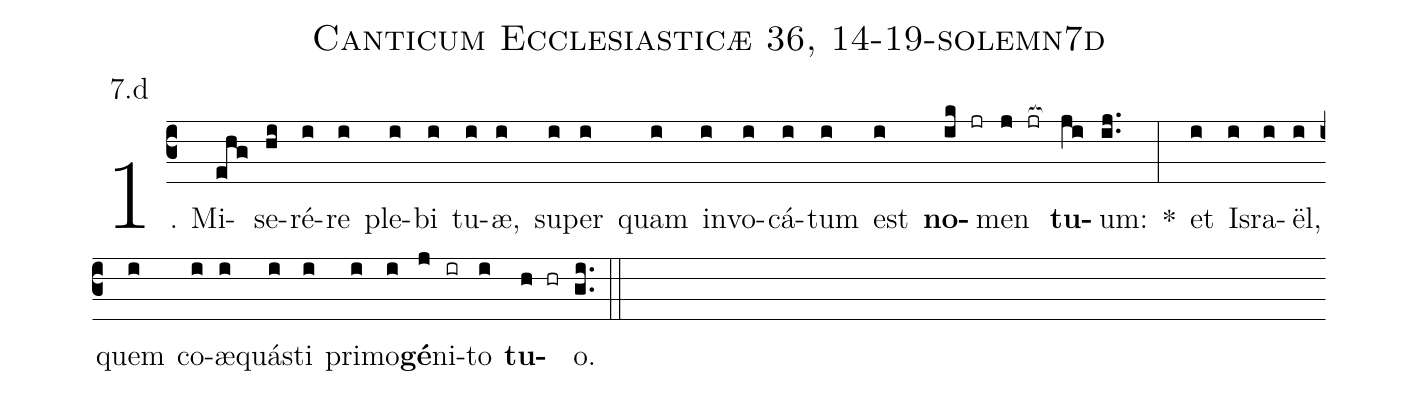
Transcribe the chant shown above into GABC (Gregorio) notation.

name: Canticum Ecclesiasticæ 36, 14-19-solemn7d;
annotation: 7.d;
%%
(c3)1. Mi(ehg)se(hi)ré(i)re(i) ple(i)bi(i) tu(i)æ,(i) su(i)per(i) quam(i) in(i)vo(i)cá(i)tum(i) est(i) <b>no</b>(ik jr)men(j jr[ocb:1{]) <b>tu</b>(ji[ocb:0}])um:(ij..) *(:) et(i) Is(i)ra(i)ël,(i) quem(i) co(i)æ(i)quás(i)ti(i) pri(i)mo(i)<b>gé</b>(j)ni(ir)to(i) <b>tu</b>(h hr)o.(gi..) (::)
